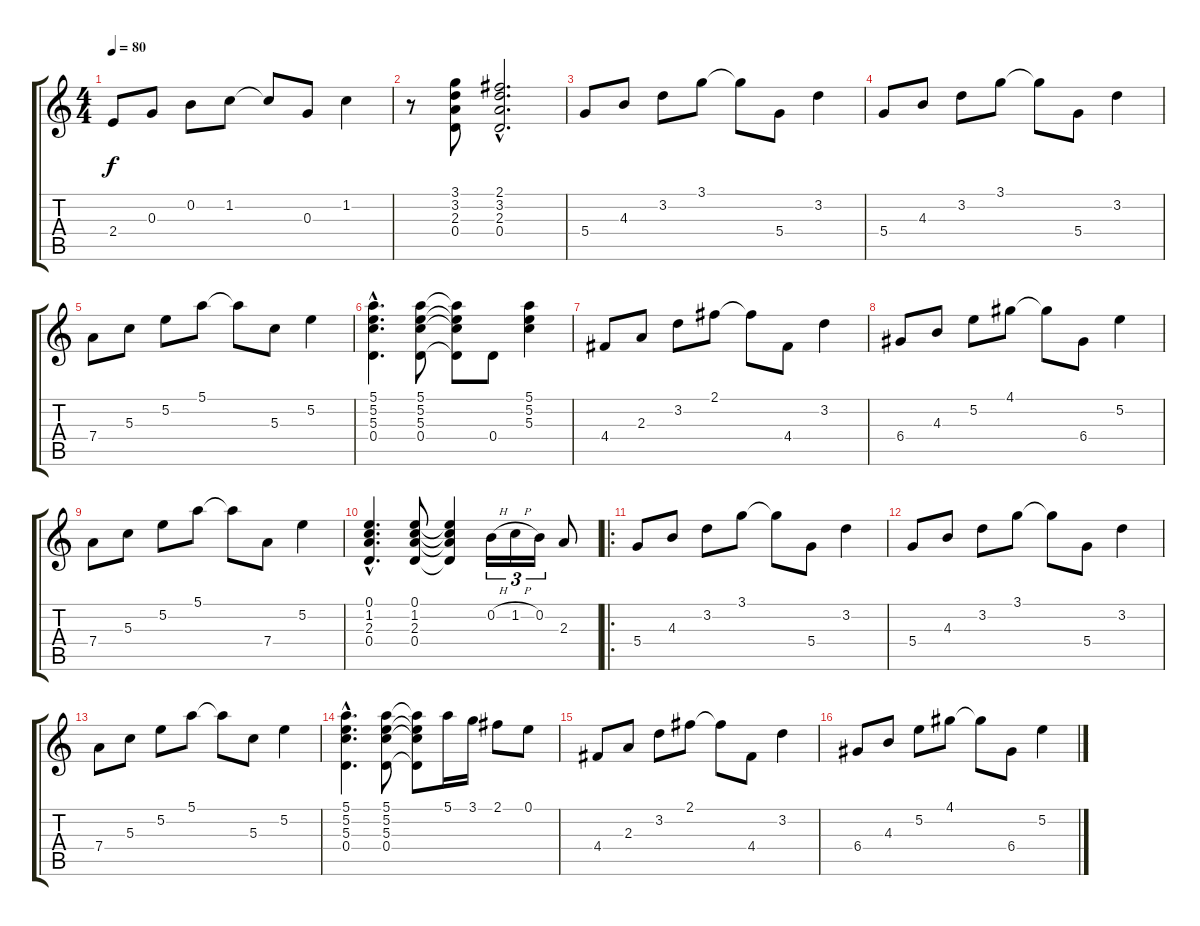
\track "" {instrument acousticguitarsteel}
\staff {score tabs}
\tuning (E4 B3 G3 D3 A2 E2) {hide}
\ts (4 4)
\tempo 80
\clef g2
\ks c
2.4.8{dy f} 0.3.8 0.2.8 1.2.8 1.2{t}.8 0.3.8 1.2.4 |
r.8 (3.1 3.2 2.3 0.4).8 (2.1{hac} 3.2{hac} 2.3{hac} 0.4{hac}).2{d} |
5.4.8 4.3.8 3.2.8 3.1.8 3.1{t}.8 5.4.8 3.2.4 |
5.4.8 4.3.8 3.2.8 3.1.8 3.1{t}.8 5.4.8 3.2.4 |
7.4.8 5.3.8 5.2.8 5.1.8 5.1{t}.8 5.3.8 5.2.4 |
(5.1{hac} 5.2{hac} 5.3{hac} 0.4{hac}).4{d} (5.1 5.2 5.3 0.4).8 (5.1{t} 5.2{t} 5.3{t} 0.4{t}).8 0.4.8 (5.1 5.2 5.3).4 |
4.4.8 2.3.8 3.2.8 2.1.8 2.1{t}.8 4.4.8 3.2.4 |
6.4.8 4.3.8 5.2.8 4.1.8 4.1{t}.8 6.4.8 5.2.4 |
7.4.8 5.3.8 5.2.8 5.1.8 5.1{t}.8 7.4.8 5.2.4 |
(0.1{hac} 1.2{hac} 2.3{hac} 0.4{hac}).4{d} (0.1 1.2 2.3 0.4).8 (0.1{t} 1.2{t} 2.3{t} 0.4{t}).4 0.2{h}.16{tu (3 2)} 1.2{h}.16{tu (3 2)} 0.2.16{tu (3 2)} 2.3.8 |
\ro
5.4.8 4.3.8 3.2.8 3.1.8 3.1{t}.8 5.4.8 3.2.4 |
5.4.8 4.3.8 3.2.8 3.1.8 3.1{t}.8 5.4.8 3.2.4 |
7.4.8 5.3.8 5.2.8 5.1.8 5.1{t}.8 5.3.8 5.2.4 |
(5.1{hac} 5.2{hac} 5.3{hac} 0.4{hac}).4{d} (5.1 5.2 5.3 0.4).8 (5.1{t} 5.2{t} 5.3{t} 0.4{t}).8 5.1.16 3.1.16 2.1.8 0.1.8 |
4.4.8 2.3.8 3.2.8 2.1.8 2.1{t}.8 4.4.8 3.2.4 |
6.4.8 4.3.8 5.2.8 4.1.8 4.1{t}.8 6.4.8 5.2.4
